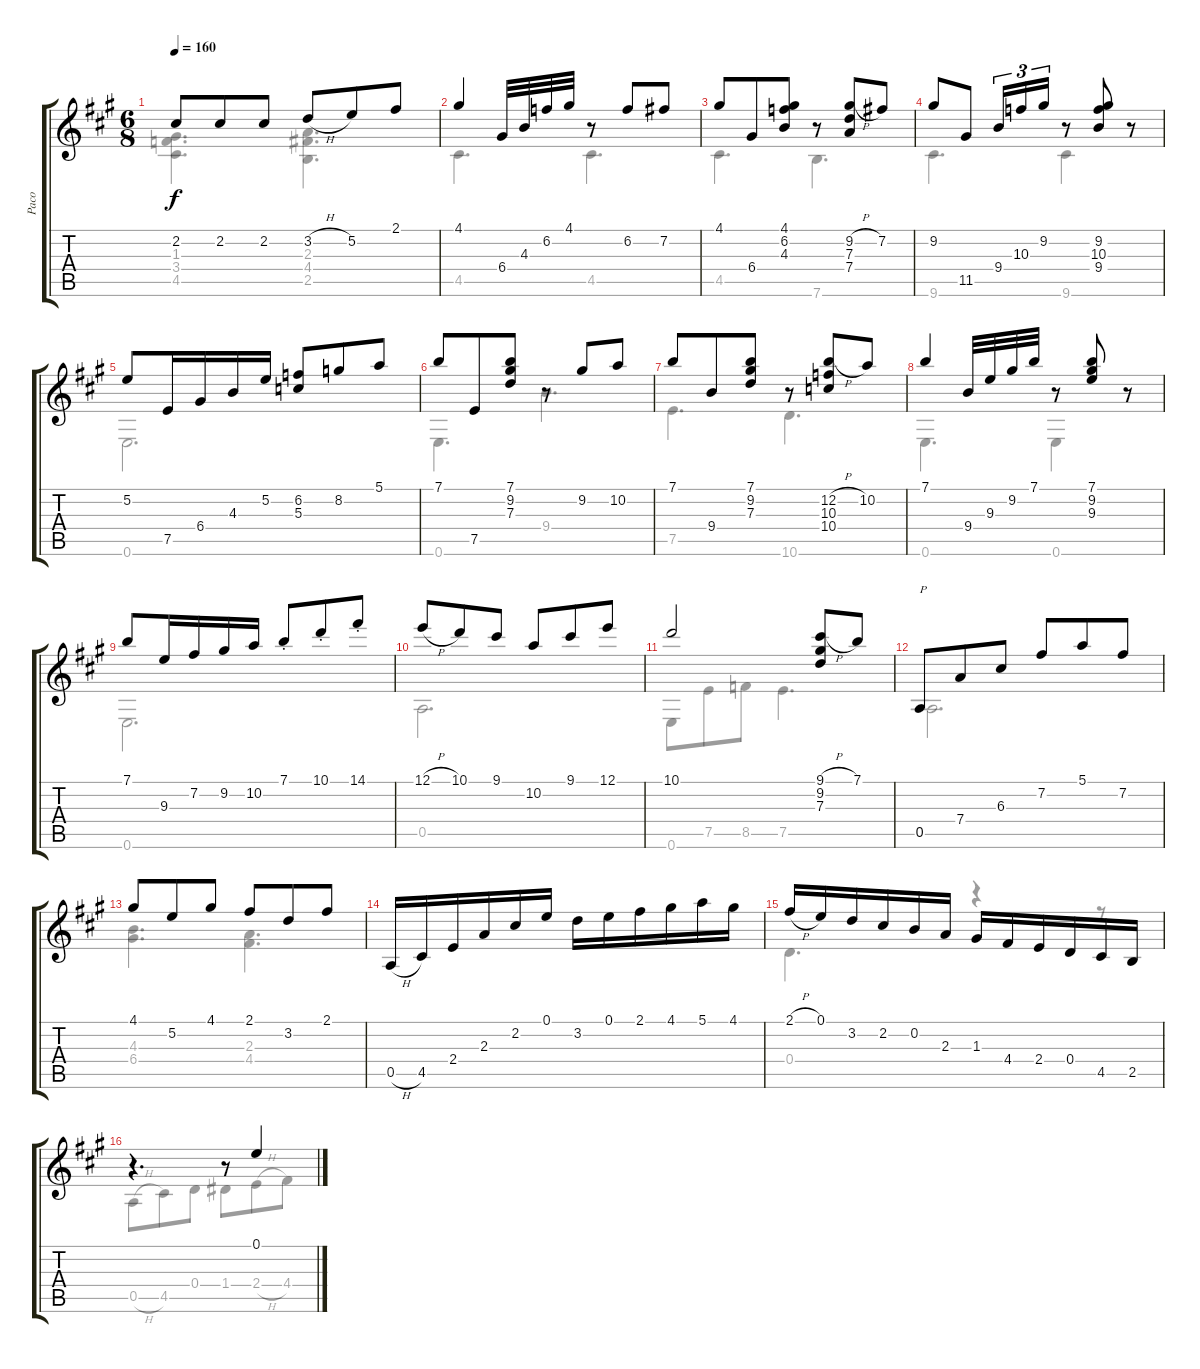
\track ("Paco" "Paco") {instrument acousticguitarnylon}
\staff {score tabs}
\tuning (E4 B3 G3 D3 A2 E2) {hide}
\voice
\ts (6 8)
\tempo 160
\clef g2
\ks a
2.2.8{dy f} 2.2.8 2.2.8 3.2{h}.8 5.2.8 2.1.8 |
4.1.4 6.4.32 4.3.32 6.2.32 4.1.32 r.8 6.2.8 7.2.8 |
4.1.8 6.4.8 (4.1 6.2 4.3).8 r.8 (9.2{h} 7.3 7.4).8 7.2.8 |
9.2.8 11.5.8 9.4.16{tu (3 2)} 10.3.16{tu (3 2)} 9.2.16{tu (3 2)} r.8 (9.2 10.3 9.4).8 r.8 |
5.2.8 7.5.16 6.4.16 4.3.16 5.2.16 (6.2 5.3).8 8.2.8 5.1.8 |
7.1.8 7.5.8 (7.1 9.2 7.3).8 r.8 9.2.8 10.2.8 |
7.1.8 9.4.8 (7.1 9.2 7.3).8 r.8 (12.2{h} 10.3 10.4).8 10.2.8 |
7.1.4 9.4.32 9.3.32 9.2.32 7.1.32 r.8 (7.1 9.2 9.3).8 r.8 |
7.1.8 9.3.16 7.2.16 9.2.16 10.2.16 7.1{st}.8 10.1{st}.8 14.1{st}.8 |
12.1{h}.8 10.1.8 9.1.8 10.2.8 9.1.8 12.1.8 |
10.1.2 (9.1{h} 9.2 7.3).8 7.1.8 |
0.5.8{txt "P"} 7.4.8 6.3.8 7.2.8 5.1.8 7.2.8 |
4.1.8 5.2.8 4.1.8 2.1.8 3.2.8 2.1.8 |
0.5{h}.16 4.5.16 2.4.16 2.3.16 2.2.16 0.1.16 3.2.16 0.1.16 2.1.16 4.1.16 5.1.16 4.1.16 |
2.1{h}.16 0.1.16 3.2.16 2.2.16 0.2.16 2.3.16 1.3.16 4.4.16 2.4.16 0.4.16 4.5.16 2.5.16 |
r.4{d} r.8 0.1.4
\voice
\clef g2
\ottava regular
\simile none
\ks a
(1.3 3.4 4.5).4{d dy f} (2.3 4.4 2.5).4{d} |
4.5.4{d} 4.5.4{d} |
4.5.4{d} 7.6.4{d} |
9.6.4{d} 9.6.4 r.8 |
0.6.2{d} |
0.6.4{d} 9.4.4{d} |
7.5.4{d} 10.6.4{d} |
0.6.4{d} 0.6.4 r.8 |
0.6.2{d} |
0.5.2{d} |
0.6.8 7.5.8 8.5.8 7.5.4{d} |
0.5.2{d} |
(4.3 6.4).4{d} (2.3 4.4).4{d} |
|
0.4.4{d} r.4 r.8 |
0.5{h}.8 4.5.8 0.4.8 1.4.8 2.4{h}.8 4.4.8
